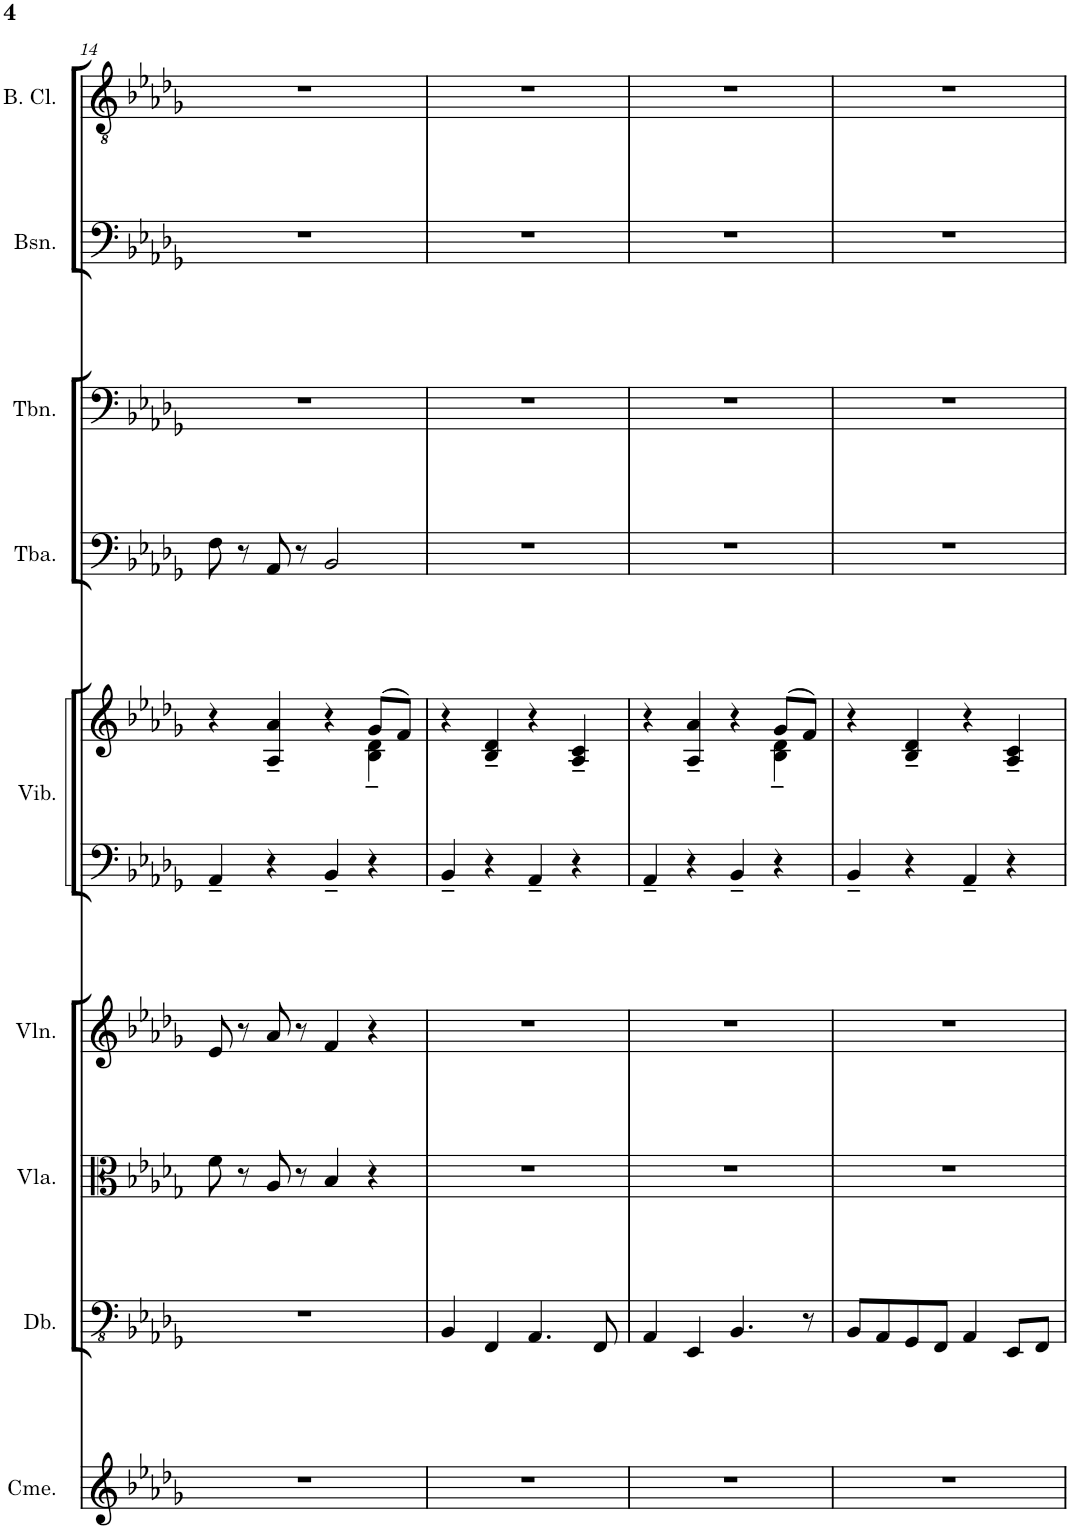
**kern	**kern	**kern	**kern	**kern	**kern	**kern	**kern	**kern	**kern
*part9	*part8	*part7	*part6	*part5	*part5	*part4	*part3	*part2	*part1
*staff10	*staff9	*staff8	*staff7	*staff6	*staff5	*staff4	*staff3	*staff2	*staff1
*I"Chimes	*I"Double Bass	*I"Viola	*I"Violin	*I"Vibraphone	*	*I"Tuba	*I"Trombone	*I"Bassoon	*I"Bass Clarinet
*I'Cme.	*I'Db.	*I'Vla.	*I'Vln.	*I'Vib.	*	*I'Tba.	*I'Tbn.	*I'Bsn.	*I'B. Cl.
!!LO:PB:g=z
*clefG2	*clefFv4	*clefC3	*clefG2	*clefF4	*clefG2	*clefF4	*clefF4	*clefF4	*clefGv2
*	*ITrd7c12	*	*	*	*	*	*	*	*ITrd8c14
*k[b-e-a-d-g-]	*k[b-e-a-d-g-]	*k[b-e-a-d-g-]	*k[b-e-a-d-g-]	*k[b-e-a-d-g-]	*k[b-e-a-d-g-]	*k[b-e-a-d-g-]	*k[b-e-a-d-g-]	*k[b-e-a-d-g-]	*k[b-e-a-d-g-]
*M2/2	*M2/2	*M2/2	*M2/2	*M2/2	*M2/2	*M2/2	*M2/2	*M2/2	*M2/2
*met(c|)	*met(c|)	*met(c|)	*met(c|)	*met(c|)	*met(c|)	*met(c|)	*met(c|)	*met(c|)	*met(c|)
=14	=14	=14	=14	=14	=14	=14	=14	=14	=14
*	*	*	*	*	*^	*	*	*	*
1r	1r	8f\	8e-/	4AA-~/	4r	2.ryy	8F\	1r	1r	1r
.	.	8r	8r	.	.	.	8r	.	.	.
.	.	8A-/	8a-/	4r	4A-/~ 4a-/~	.	8AA-/	.	.	.
.	.	8r	8r	.	.	.	8r	.	.	.
.	.	4B-/	4f/	4BB-~/	4r	.	2BB-/	.	.	.
.	.	4r	4r	4r	(8g-/L	4B-\~ 4d-\~	.	.	.	.
.	.	.	.	.	8f/J)	.	.	.	.	.
*	*	*	*	*	*v	*v	*	*	*	*
=15	=15	=15	=15	=15	=15	=15	=15	=15	=15
1r	4BBB-/	1r	1r	4BB-~/	4r	1r	1r	1r	1r
.	4FFF/	.	.	4r	4B-/~ 4d-/~	.	.	.	.
.	4.AAA-/	.	.	4AA-~/	4r	.	.	.	.
.	.	.	.	4r	4A-/~ 4c/~	.	.	.	.
.	8FFF/	.	.	.	.	.	.	.	.
=16	=16	=16	=16	=16	=16	=16	=16	=16	=16
*	*	*	*	*	*^	*	*	*	*
1r	4AAA-/	1r	1r	4AA-~/	4r	2.ryy	1r	1r	1r	1r
.	4EEE-/	.	.	4r	4A-/~ 4a-/~	.	.	.	.	.
.	4.BBB-/	.	.	4BB-~/	4r	.	.	.	.	.
.	.	.	.	4r	(8g-/L	4B-\~ 4d-\~	.	.	.	.
.	8r	.	.	.	8f/J)	.	.	.	.	.
*	*	*	*	*	*v	*v	*	*	*	*
=17	=17	=17	=17	=17	=17	=17	=17	=17	=17
1r	8BBB-/L	1r	1r	4BB-~/	4r	1r	1r	1r	1r
.	8AAA-/	.	.	.	.	.	.	.	.
.	8GGG-/	.	.	4r	4B-/~ 4d-/~	.	.	.	.
.	8FFF/J	.	.	.	.	.	.	.	.
.	4AAA-/	.	.	4AA-~/	4r	.	.	.	.
.	8EEE-/L	.	.	4r	4A-/~ 4c/~	.	.	.	.
.	8FFF/J	.	.	.	.	.	.	.	.
=	=	=	=	=	=	=	=	=	=
*-	*-	*-	*-	*-	*-	*-	*-	*-	*-
